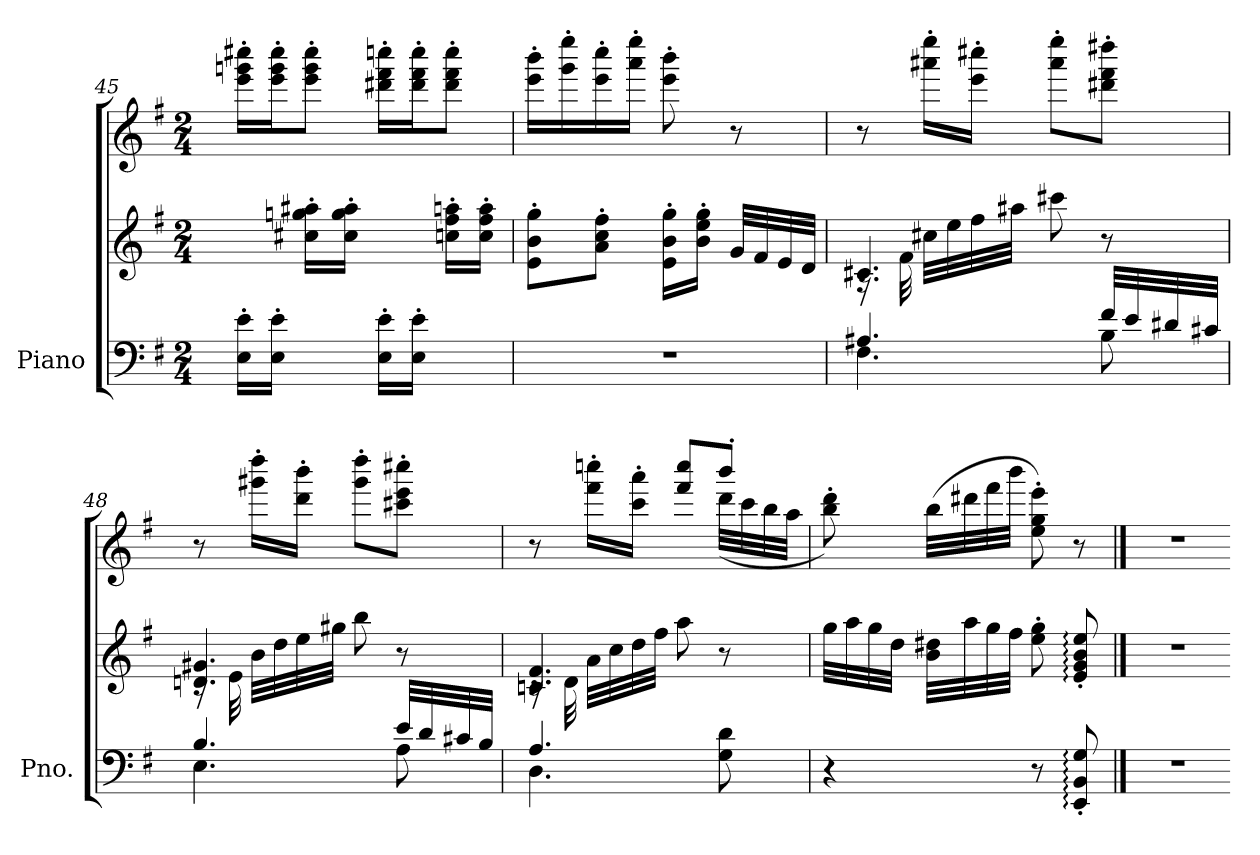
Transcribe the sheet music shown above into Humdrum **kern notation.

**kern	**kern	**kern	**dynam
*part1	*part1	*part1	*part1
*staff3	*staff2	*staff1	*staff1/2/3
*I"Piano	*	*	*
*I'Pno.	*	*	*
*clefF4	*clefG2	*clefG2	*
*k[f#]	*k[f#]	*k[f#]	*
*M2/4	*M2/4	*M2/4	*
=45	=45	=45	=45
16E\' 16e\'LL	8ryy	16eee\' 16gggn\' 16cccc#X\'LL	.
16E\' 16e\'JJ	.	16eee\' 16ggg\' 16cccc#\'J	.
8ryy	16cc#X\' 16ggn\' 16aa#X\'LL	8eee\' 8ggg\' 8cccc#\'J	.
.	16cc#\' 16gg\' 16aa#\'JJ	.	.
16E\' 16e\'LL	8ryy	16ddd#X\' 16fff#\' 16ccccn\'LL	.
16E\' 16e\'JJ	.	16ddd#\' 16fff#\' 16cccc\'J	.
8ryy	16ccn\' 16ff#\' 16aan\'LL	8ddd#\' 8fff#\' 8cccc\'J	.
.	16cc\' 16ff#\' 16aa\'JJ	.	.
=46	=46	=46	=46
2r	8e\' 8b\' 8gg\'L	16eee\' 16bbb\'LL	.
.	.	16ggg\' 16eeee\'	.
.	8a\' 8cc\' 8ff#\'J	16eee\' 16cccc\'	.
.	.	16aaa\' 16eeee\'JJ	.
.	16e\' 16b\' 16gg\'LL	8eee\' 8bbb\'	.
.	16b\' 16ee\' 16gg\'JJ	.	.
!	!	!	!LO:DY:b=2
!	!	!	!LO:DY:n=1:a=2
.	32g/LLL	8r	p other-dynamics
.	32f#/	.	.
.	32e/	.	.
.	32d/JJJ	.	.
!!LO:LB:g=z
=47	=47	=47	=47
*^	*^	*	*
4.A#X/	4.F#\	4.c#X/	16.rA	8r	.
.	.	.	32f#\	.	.
.	.	.	32cc#X\LLL	16aaa#X\' 16eeee\'LL	.
.	.	.	32ee\	.	.
.	.	.	32ff#\	16eee\' 16cccc#X\'JJ	.
.	.	.	32aa#X\JJJ	.	.
.	.	.	8ccc#X\	8aaa#\' 8eeee\'L	.
32f#/LLL	8B\	8r	8ryy	8ddd#X\' 8fff#\' 8dddd#X\'J	.
32e/	.	.	.	.	.
32d#X/	.	.	.	.	.
32c#X/JJJ	.	.	.	.	.
=48	=48	=48	=48	=48	=48
4.B/	4.E\	4.dn/ 4.g#X/	16.rc	8r	.
.	.	.	32e\	.	.
.	.	.	32b\LLL	16ggg#X\' 16dddd\'LL	.
.	.	.	32dd\	.	.
.	.	.	32ee\	16ddd\' 16bbb\'JJ	.
.	.	.	32gg#X\JJJ	.	.
.	.	.	8bb\	8ggg#\' 8dddd\'L	.
32e/LLL	8A\	8r	8rgyy	8ccc#X\' 8eee\' 8cccc#X\'J	.
32d/	.	.	.	.	.
32c#X/	.	.	.	.	.
32B/JJJ	.	.	.	.	.
=49	=49	=49	=49	=49	=49
*	*	*	*	*^	*
4.A/	4.D\	4.cn/ 4.f#/	16.rc	8r	8ryy	.
.	.	.	32d\	.	.	.
.	.	.	32a\LLL	16fff#\' 16ccccn\'LL	8ryy	.
.	.	.	32cc\	.	.	.
.	.	.	32dd\	16ccc\' 16aaa\'JJ	.	.
.	.	.	32ff#\JJJ	.	.	.
.	.	.	8aa\	8fff#/ 8cccc/L	8ryy	.
8ryy	8G\ 8d\	8r	8rgyy	8bbb'/J	(>32ddd\LLL	.
.	.	.	.	.	32ccc\	.
.	.	.	.	.	32bb\	.
.	.	.	.	.	32aa\JJJ	.
*v	*v	*	*	*	*	*
*	*v	*v	*	*	*
*	*	*v	*v	*
!!LO:PB:g=z
=50	=50	=50	=50
4r	32gg\LLL	8bb\' 8ddd\')	.
.	32aa\	.	.
.	32gg\	.	.
.	32dd\JJJ	.	.
.	32b\ 32dd#X\LLL	(>32bb\LLL	.
.	32aa\	32ddd#X\	.
.	32gg\	32fff#\	.
.	32ff#\JJJ	32bbb\JJJ	.
8r	8ee\' 8gg\'	8ee\' 8gg\' 8eee\')	.
!	!	!	!LO:DY:b
8EE/:' 8BB/:' 8G/:'	8e/:' 8g/:' 8b/:' 8ee/:'	8r	other-dynamics
==51	==51	==51	==51
2r	2r	2r	.
=-	=-	=-	=-
*-	*-	*-	*-
